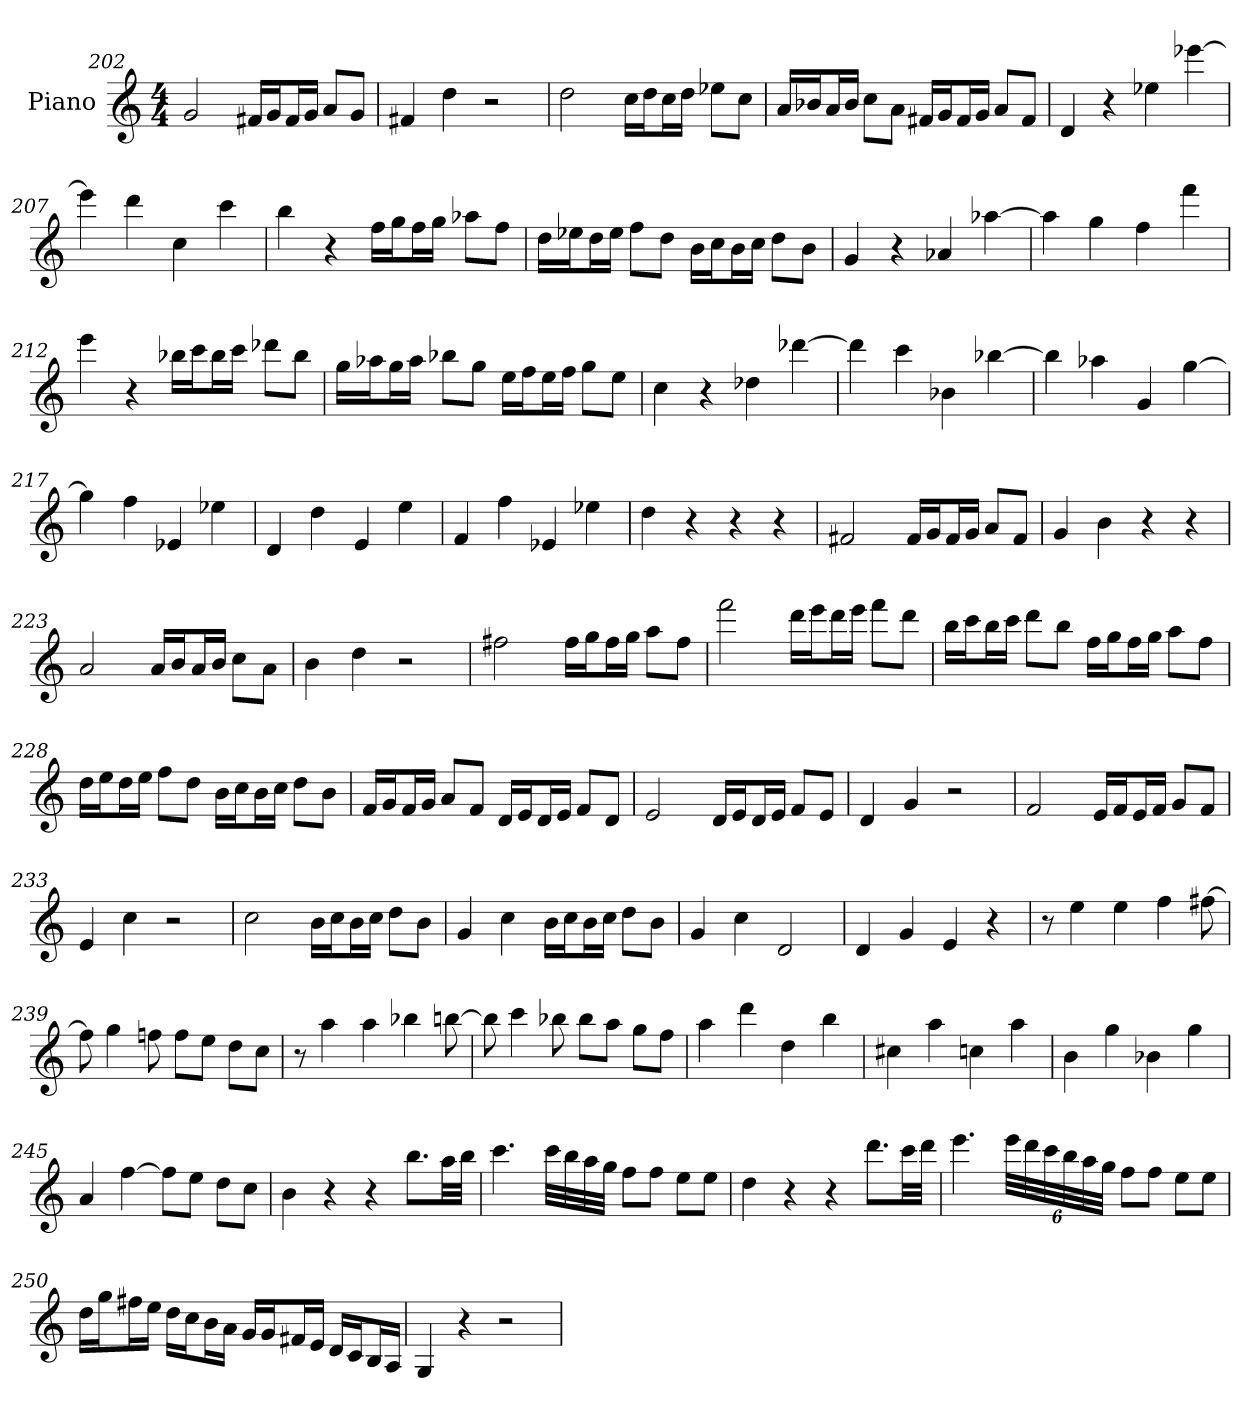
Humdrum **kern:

**kern
*part1
*staff1
*I"Piano
*I'Pno
*clefG2
*k[]
*C:
*M4/4
=202
2g
16f#X/LL
16g/J
16f#/L
16g/JJ
8a/L
8g/J
=203
4f#X
4dd
2r
=204
2dd
16cc\LL
16dd\J
16cc\L
16dd\JJ
8ee-X\L
8cc\J
=205
16a/LL
16b-X/J
16a/L
16b-/JJ
8cc\L
8a\J
16f#X/LL
16g/J
16f#/L
16g/JJ
8a/L
8f#/J
=206
4d
4r
4ee-X
[4eee-X
=207
4eee-]
4ddd
4cc
4ccc
=208
4bb
4r
16ff\LL
16gg\J
16ff\L
16gg\JJ
8aa-X\L
8ff\J
=209
16dd\LL
16ee-X\J
16dd\L
16ee-\JJ
8ff\L
8dd\J
16b\LL
16cc\J
16b\L
16cc\JJ
8dd\L
8b\J
=210
4g
4r
4a-X
[4aa-X
=211
4aa-]
4gg
4ff
4fff
=212
4eee
4r
16bb-X\LL
16ccc\J
16bb-\L
16ccc\JJ
8ddd-X\L
8bb-\J
=213
16gg\LL
16aa-X\J
16gg\L
16aa-\JJ
8bb-X\L
8gg\J
16ee\LL
16ff\J
16ee\L
16ff\JJ
8gg\L
8ee\J
=214
4cc
4r
4dd-X
[4ddd-X
=215
4ddd-]
4ccc
4b-X
[4bb-X
=216
4bb-]
4aa-X
4g
[4gg
=217
4gg]
4ff
4e-X
4ee-X
=218
4d
4dd
4e
4ee
=219
4f
4ff
4e-X
4ee-X
=220
4dd
4r
4r
4r
=221
2f#X
16f#/LL
16g/J
16f#/L
16g/JJ
8a/L
8f#/J
=222
4g
4b
4r
4r
=223
2a
16a/LL
16b/J
16a/L
16b/JJ
8cc\L
8a\J
=224
4b
4dd
2r
=225
2ff#X
16ff#\LL
16gg\J
16ff#\L
16gg\JJ
8aa\L
8ff#\J
=226
2fff
16ddd\LL
16eee\J
16ddd\L
16eee\JJ
8fff\L
8ddd\J
=227
16bb\LL
16ccc\J
16bb\L
16ccc\JJ
8ddd\L
8bb\J
16ff\LL
16gg\J
16ff\L
16gg\JJ
8aa\L
8ff\J
=228
16dd\LL
16ee\J
16dd\L
16ee\JJ
8ff\L
8dd\J
16b\LL
16cc\J
16b\L
16cc\JJ
8dd\L
8b\J
=229
16f/LL
16g/J
16f/L
16g/JJ
8a/L
8f/J
16d/LL
16e/J
16d/L
16e/JJ
8f/L
8d/J
=230
2e
16d/LL
16e/J
16d/L
16e/JJ
8f/L
8e/J
=231
4d
4g
2r
=232
2f
16e/LL
16f/J
16e/L
16f/JJ
8g/L
8f/J
=233
4e
4cc
2r
=234
2cc
16b\LL
16cc\J
16b\L
16cc\JJ
8dd\L
8b\J
=235
4g
4cc
16b\LL
16cc\J
16b\L
16cc\JJ
8dd\L
8b\J
=236
4g
4cc
2d
=237
4d
4g
4e
4r
=238
8r
4ee
4ee
4ff
[8ff#X
=239
8ff#]
4gg
8ffn
8ff\L
8ee\J
8dd\L
8cc\J
=240
8r
4aa
4aa
4bb-X
[8bbn
=241
8bb]
4ccc
8bb-X
8bb-\L
8aa\J
8gg\L
8ff\J
=242
4aa
4ddd
4dd
4bb
=243
4cc#X
4aa
4ccn
4aa
=244
4b
4gg
4b-X
4gg
=245
4a
[4ff
8ff\L]
8ee\J
8dd\L
8cc\J
=246
4b
4r
4r
8.bb\L
32aa\LL
32bb\JJJ
=247
4.ccc
32ccc\LLL
32bb\
32aa\
32gg\JJJ
8ff\L
8ff\J
8ee\L
8ee\J
=248
4dd
4r
4r
8.ddd\L
32ccc\LL
32ddd\JJJ
=249
4.eee
48eee\LLL
48ddd\
48ccc\
48bb\
48aa\
48gg\JJJ
8ff\L
8ff\J
8ee\L
8ee\J
=250
16dd\LL
16gg\J
16ff#X\L
16ee\JJ
16dd\LL
16cc\J
16b\L
16a\JJ
16g/LL
16g/J
16f#X/L
16e/JJ
16d/LL
16c/J
16B/L
16A/JJ
=251
4G
4r
2r
=
*-
